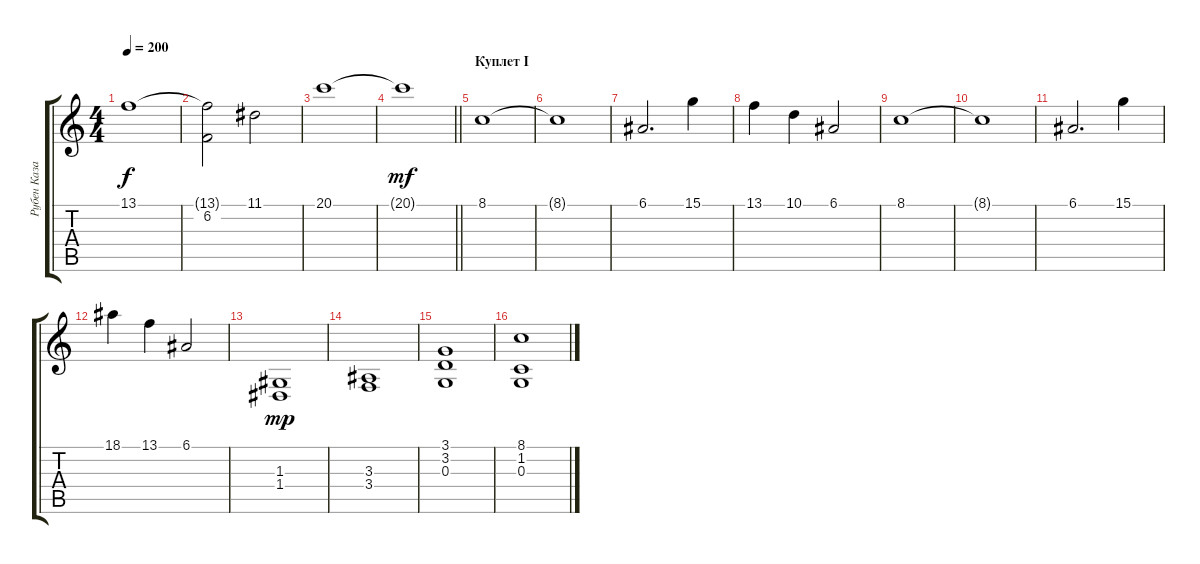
\track ("Рубен Казарьян" "Рубен Каза") {instrument stringensemble1}
\staff {score tabs}
\tuning (E4 B3 G3 D3 A2 E2) {hide}
\ts (4 4)
\tempo 200
\clef g2
\ks c
13.1.1{dy f} |
(13.1{t} 6.2{t}).2 11.1.2 |
20.1.1 |
\barLineRight lightlight
20.1{t}.1{dy mf} |
\section ("" "Куплет I")
8.1.1 |
8.1{t}.1 |
6.1.2{d} 15.1.4 |
13.1.4 10.1.4 6.1.2 |
8.1.1 |
8.1{t}.1 |
6.1.2{d} 15.1.4 |
18.1.4 13.1.4 6.1.2 |
(1.3 1.4).1{dy mp} |
(3.3 3.4).1 |
(3.1 3.2 0.3).1 |
(8.1 1.2 0.3).1
